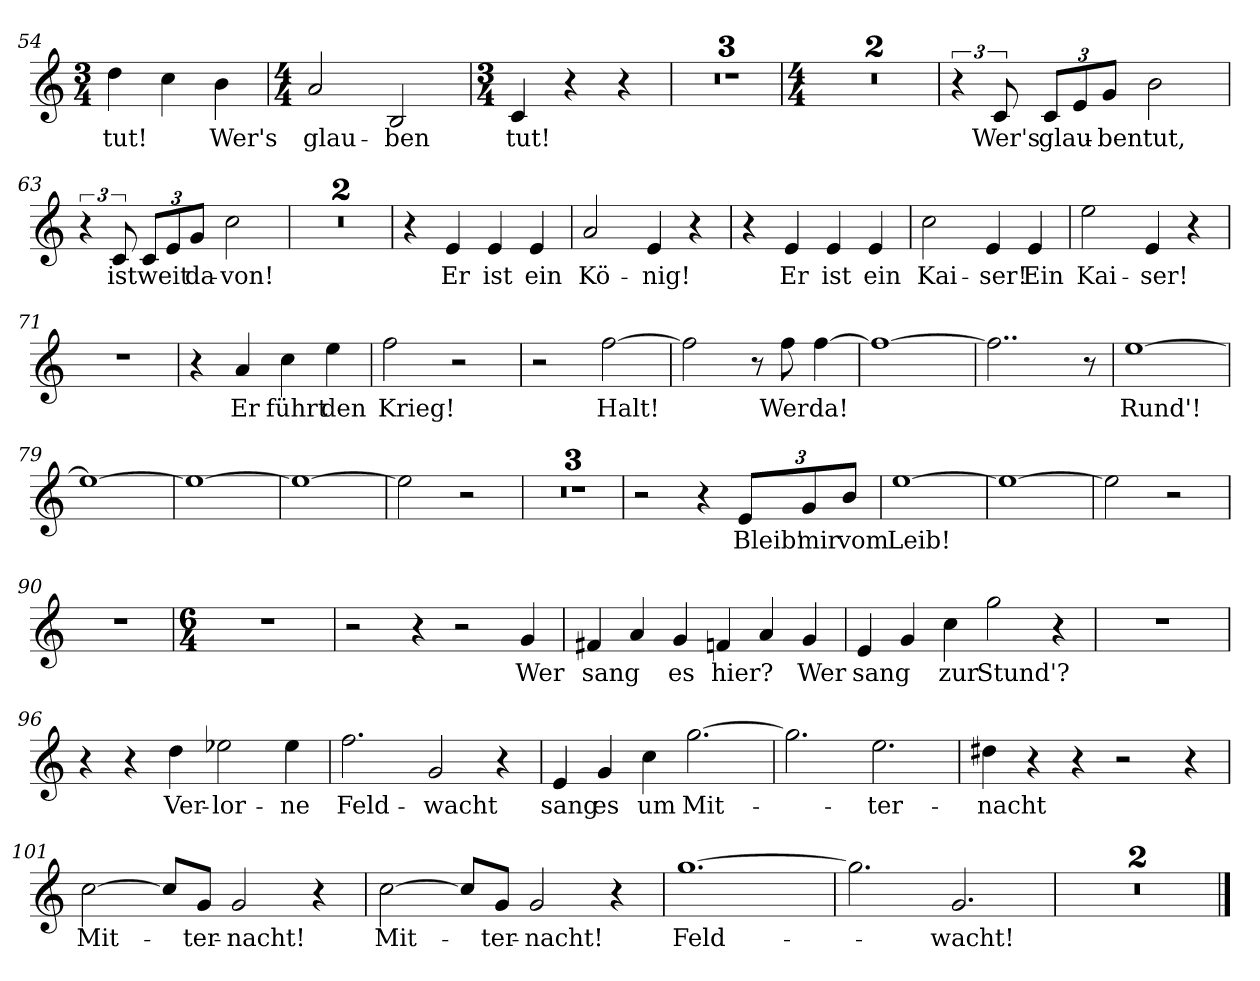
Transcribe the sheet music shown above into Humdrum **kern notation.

**kern	**text
*part1	*part1
*staff1	*staff1
*clefG2	*
*k[]	*
*M3/4	*
=54	=54
!	!LO:LY:b
4dd\	tut!
4cc\	.
!	!LO:LY:b
4b\	Wer's
=55	=55
*M4/4	*
!	!LO:LY:b
2a/	glau-
!	!LO:LY:b
2B/	-ben
=56	=56
*M3/4	*
!	!LO:LY:b
4c/	tut!
4r	.
4r	.
=57	=57
2.r	.
=58	=58
2.r	.
!!LO:LB:g=z
=59	=59
2.r	.
=60	=60
*M4/4	*
1r	.
=61	=61
1r	.
=62	=62
6r	.
!	!LO:LY:b
12c/	Wer's
!	!LO:LY:b
12c/L	glau-
12e/	.
!	!LO:LY:b
12g/J	-ben
!	!LO:LY:b
2b\	tut,
=63	=63
6r	.
!	!LO:LY:b
12c/	ist
!	!LO:LY:b
12c/L	weit
12e/	.
!	!LO:LY:b
12g/J	da-
!	!LO:LY:b
2cc\	-von!
=64	=64
1r	.
=65	=65
*k[f#c#g#]	*
1r	.
=66	=66
4r	.
!	!LO:LY:b
4e/	Er
!	!LO:LY:b
4e/	ist
!	!LO:LY:b
4e/	ein
=67	=67
!	!LO:LY:b
2a/	Kö-
!	!LO:LY:b
4e/	-nig!
4r	.
=68	=68
4r	.
!	!LO:LY:b
4e/	Er
!	!LO:LY:b
4e/	ist
!	!LO:LY:b
4e/	ein
=69	=69
!	!LO:LY:b
2cc#\	Kai-
!	!LO:LY:b
4e/	-ser!
!	!LO:LY:b
4e/	Ein
!!LO:LB:g=z
=70	=70
!	!LO:LY:b
2ee\	Kai-
!	!LO:LY:b
4e/	-ser!
4r	.
=71	=71
1r	.
=72	=72
4r	.
!	!LO:LY:b
4a/	Er
!	!LO:LY:b
4cc#\	führt
!	!LO:LY:b
4ee\	den
=73	=73
!	!LO:LY:b
2ff#\	Krieg!
2r	.
=74	=74
2r	.
!	!LO:LY:b
[2ff#\	Halt!
=75	=75
2ff#\]	.
8r	.
!	!LO:LY:b
8ff#\	Wer
!	!LO:LY:b
[4ff#\	da!
=76	=76
1ff#_	.
=77	=77
2..ff#\]	.
8r	.
=78	=78
!	!LO:LY:b
[1ee	Rund'!
=79	=79
1ee_	.
=80	=80
1ee_	.
=81	=81
1ee_	.
=82	=82
2ee\]	.
2r	.
=83	=83
1r	.
!!LO:LB:g=z
=84	=84
1r	.
=85	=85
1r	.
=86	=86
2r	.
4r	.
!	!LO:LY:b
12e/L	Bleib'
!	!LO:LY:b
12g#/	mir
!	!LO:LY:b
12b/J	vom
=87	=87
!	!LO:LY:b
[1ee	Leib!
=88	=88
1ee_	.
=89	=89
2ee\]	.
2r	.
=90	=90
1r	.
=91	=91
*k[]	*
*M6/4	*
1.r	.
=92	=92
2r	.
4r	.
2r	.
!	!LO:LY:b
4g/	Wer
=93	=93
!	!LO:LY:b
4f#X/	sang
4a/	.
!	!LO:LY:b
4g/	es
!	!LO:LY:b
4fn/	hier?
4a/	.
!	!LO:LY:b
4g/	Wer
=94	=94
!	!LO:LY:b
4e/	sang
4g/	.
!	!LO:LY:b
4cc\	zur
!	!LO:LY:b
2gg\	Stund'?
4r	.
!!LO:LB:g=z
=95	=95
1.r	.
=96	=96
4r	.
4r	.
!	!LO:LY:b
4dd\	Ver-
!	!LO:LY:b
2ee-X\	-lor-
!	!LO:LY:b
4ee-\	-ne
=97	=97
!	!LO:LY:b
2.ff\	Feld-
!	!LO:LY:b
2g/	-wacht
4r	.
=98	=98
!	!LO:LY:b
4e/	sang
!	!LO:LY:b
4g/	es
!	!LO:LY:b
4cc\	um
!	!LO:LY:b
[2.gg\	Mit-
=99	=99
2.gg\]	.
!	!LO:LY:b
2.ee\	-ter-
=100	=100
!	!LO:LY:b
4dd#X\	-nacht
4r	.
4r	.
2r	.
4r	.
=101	=101
!	!LO:LY:b
[2cc\	Mit-
8cc/L]	.
!	!LO:LY:b
8g/J	-ter-
!	!LO:LY:b
2g/	-nacht!
4r	.
=102	=102
!	!LO:LY:b
[2cc\	Mit-
8cc/L]	.
!	!LO:LY:b
8g/J	-ter-
!	!LO:LY:b
2g/	-nacht!
4r	.
=103	=103
!	!LO:LY:b
[1.gg	Feld-
=104	=104
2.gg\]	.
!	!LO:LY:b
2.g/	-wacht!
!!LO:PB:g=z
=105	=105
1.r	.
=106	=106
1.r	.
==	==
*-	*-
